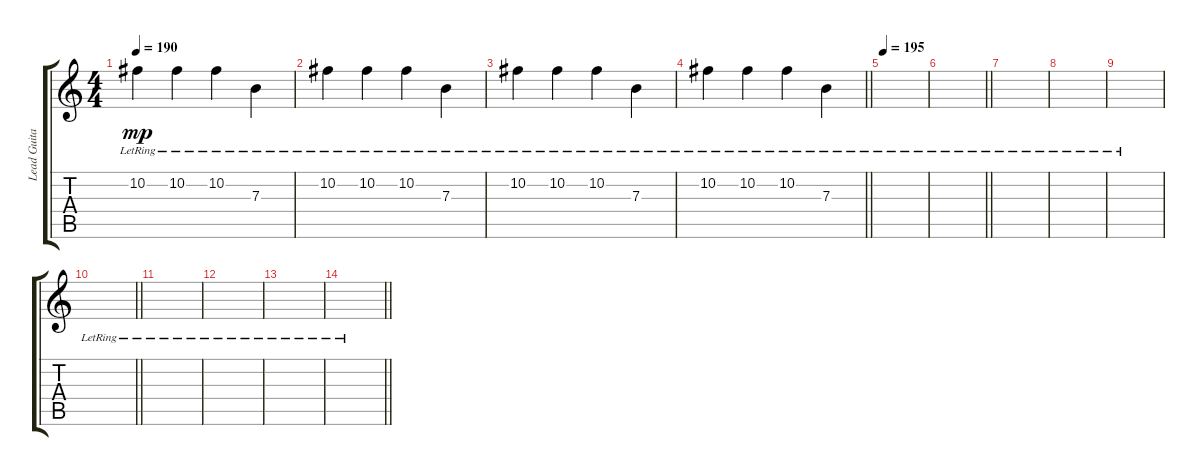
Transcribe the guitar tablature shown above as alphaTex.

\track ("Lead Guitar 2" "Lead Guita") {instrument overdrivenguitar}
\staff {score tabs}
\tuning (Db4 Ab3 E3 B2 Gb2 B1) {hide}
\ts (4 4)
\tempo 190
\clef g2
\ks c
10.2{lr}.4{dy mp} 10.2{lr}.4 10.2{lr}.4 7.3{lr}.4 |
10.2{lr}.4 10.2{lr}.4 10.2{lr}.4 7.3{lr}.4 |
10.2{lr}.4 10.2{lr}.4 10.2{lr}.4 7.3{lr}.4 |
\barLineRight lightlight
10.2{lr}.4 10.2{lr}.4 10.2{lr}.4 7.3{lr}.4 |
\tempo 195
|
\barLineRight lightlight
|
|
|
|
\barLineRight lightlight
|
|
|
|
\barLineRight lightlight
